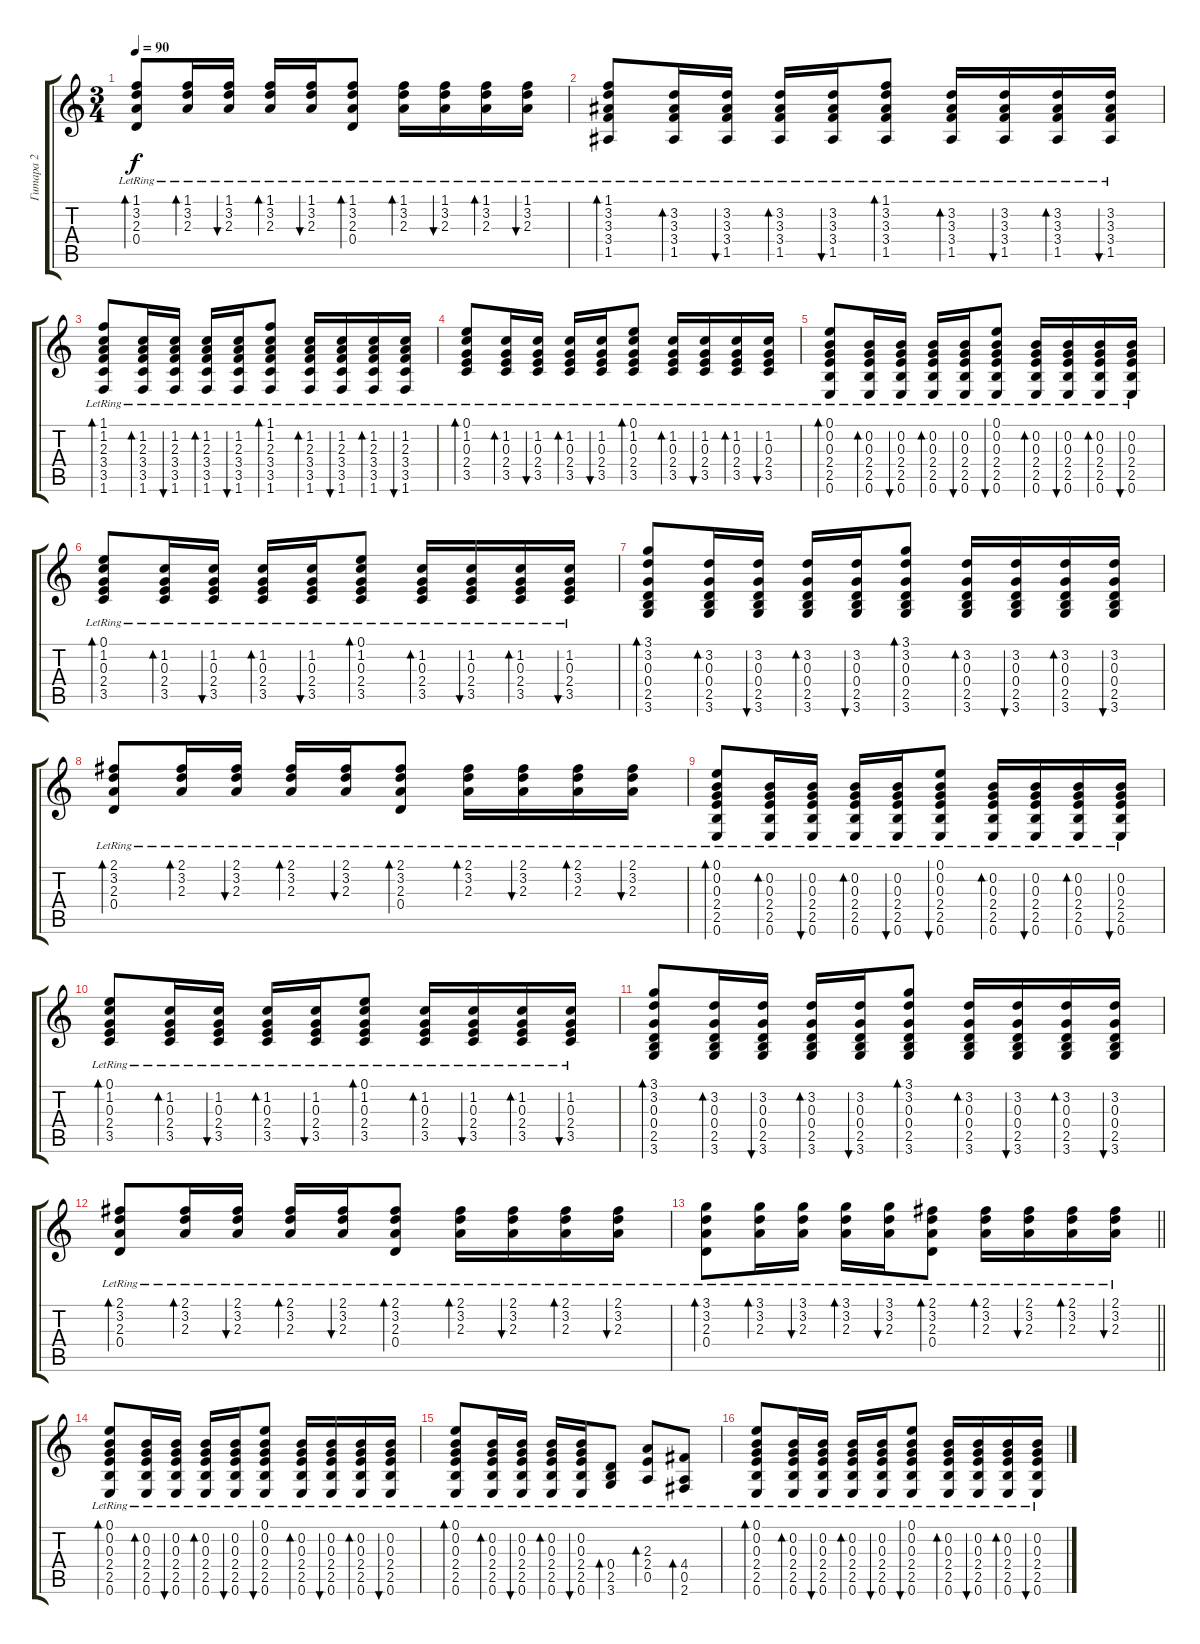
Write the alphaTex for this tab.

\track ("Гитара 2" "Гитара 2") {instrument acousticguitarsteel}
\staff {score tabs}
\tuning (E4 B3 G3 D3 A2 E2) {hide}
\ts (3 4)
\tempo 90
\clef g2
\ks c
(1.1{lr} 3.2{lr} 2.3{lr} 0.4{lr}).8{bd 60 dy f} (1.1{lr} 3.2{lr} 2.3{lr}).16{bd 60} (1.1{lr} 3.2{lr} 2.3{lr}).16{bu 60} (1.1{lr} 3.2{lr} 2.3{lr}).16{bd 60} (1.1{lr} 3.2{lr} 2.3{lr}).16{bu 60} (1.1{lr} 3.2{lr} 2.3{lr} 0.4{lr}).8{bd 60} (1.1{lr} 3.2{lr} 2.3{lr}).16{bd 60} (1.1{lr} 3.2{lr} 2.3{lr}).16{bu 60} (1.1{lr} 3.2{lr} 2.3{lr}).16{bd 60} (1.1{lr} 3.2{lr} 2.3{lr}).16{bu 60} |
(1.1{lr} 3.2{lr} 3.3{lr} 3.4{lr} 1.5{lr}).8{bd 60} (3.2{lr} 3.3{lr} 3.4{lr} 1.5{lr}).16{bd 60} (3.2{lr} 3.3{lr} 3.4{lr} 1.5{lr}).16{bu 60} (3.2{lr} 3.3{lr} 3.4{lr} 1.5{lr}).16{bd 60} (3.2{lr} 3.3{lr} 3.4{lr} 1.5{lr}).16{bu 60} (1.1{lr} 3.2{lr} 3.3{lr} 3.4{lr} 1.5{lr}).8{bd 60} (3.2{lr} 3.3{lr} 3.4{lr} 1.5{lr}).16{bd 60} (3.2{lr} 3.3{lr} 3.4{lr} 1.5{lr}).16{bu 60} (3.2{lr} 3.3{lr} 3.4{lr} 1.5{lr}).16{bd 60} (3.2{lr} 3.3{lr} 3.4{lr} 1.5{lr}).16{bu 60} |
(1.1{lr} 1.2{lr} 2.3{lr} 3.4{lr} 3.5{lr} 1.6).8{bd 60} (1.2{lr} 2.3{lr} 3.4{lr} 3.5{lr} 1.6).16{bd 60} (1.2{lr} 2.3{lr} 3.4{lr} 3.5{lr} 1.6).16{bu 60} (1.2{lr} 2.3{lr} 3.4{lr} 3.5{lr} 1.6).16{bd 60} (1.2{lr} 2.3{lr} 3.4{lr} 3.5{lr} 1.6).16{bu 60} (1.1{lr} 1.2{lr} 2.3{lr} 3.4{lr} 3.5{lr} 1.6).8{bd 60} (1.2{lr} 2.3{lr} 3.4{lr} 3.5{lr} 1.6).16{bd 60} (1.2{lr} 2.3{lr} 3.4{lr} 3.5{lr} 1.6).16{bu 60} (1.2{lr} 2.3{lr} 3.4{lr} 3.5{lr} 1.6).16{bd 60} (1.2{lr} 2.3{lr} 3.4{lr} 3.5{lr} 1.6).16{bu 60} |
(0.1{lr} 1.2{lr} 0.3{lr} 2.4{lr} 3.5{lr}).8{bd 60} (1.2{lr} 0.3{lr} 2.4{lr} 3.5{lr}).16{bd 60} (1.2{lr} 0.3{lr} 2.4{lr} 3.5{lr}).16{bu 60} (1.2{lr} 0.3{lr} 2.4{lr} 3.5{lr}).16{bd 60} (1.2{lr} 0.3{lr} 2.4{lr} 3.5{lr}).16{bu 60} (0.1{lr} 1.2{lr} 0.3{lr} 2.4{lr} 3.5{lr}).8{bd 60} (1.2{lr} 0.3{lr} 2.4{lr} 3.5{lr}).16{bd 60} (1.2{lr} 0.3{lr} 2.4{lr} 3.5{lr}).16{bu 60} (1.2{lr} 0.3{lr} 2.4{lr} 3.5{lr}).16{bd 60} (1.2{lr} 0.3{lr} 2.4{lr} 3.5{lr}).16{bu 60} |
(0.1{lr} 0.2{lr} 0.3{lr} 2.4{lr} 2.5{lr} 0.6{lr}).8{bd 60} (0.2{lr} 0.3{lr} 2.4{lr} 2.5{lr} 0.6{lr}).16{bd 60} (0.2{lr} 0.3{lr} 2.4{lr} 2.5{lr} 0.6{lr}).16{bu 60} (0.2{lr} 0.3{lr} 2.4{lr} 2.5{lr} 0.6{lr}).16{bd 60} (0.2{lr} 0.3{lr} 2.4{lr} 2.5{lr} 0.6{lr}).16{bu 60} (0.1{lr} 0.2{lr} 0.3{lr} 2.4{lr} 2.5{lr} 0.6{lr}).8{bu 60} (0.2{lr} 0.3{lr} 2.4{lr} 2.5{lr} 0.6{lr}).16{bd 60} (0.2{lr} 0.3{lr} 2.4{lr} 2.5{lr} 0.6{lr}).16{bu 60} (0.2{lr} 0.3{lr} 2.4{lr} 2.5{lr} 0.6{lr}).16{bd 60} (0.2{lr} 0.3{lr} 2.4{lr} 2.5{lr} 0.6{lr}).16{bu 60} |
(0.1{lr} 1.2{lr} 0.3{lr} 2.4{lr} 3.5{lr}).8{bd 60} (1.2{lr} 0.3{lr} 2.4{lr} 3.5{lr}).16{bd 60} (1.2{lr} 0.3{lr} 2.4{lr} 3.5{lr}).16{bu 60} (1.2{lr} 0.3{lr} 2.4{lr} 3.5{lr}).16{bd 60} (1.2{lr} 0.3{lr} 2.4{lr} 3.5{lr}).16{bu 60} (0.1{lr} 1.2{lr} 0.3{lr} 2.4{lr} 3.5{lr}).8{bd 60} (1.2{lr} 0.3{lr} 2.4{lr} 3.5{lr}).16{bd 60} (1.2{lr} 0.3{lr} 2.4{lr} 3.5{lr}).16{bu 60} (1.2{lr} 0.3{lr} 2.4{lr} 3.5{lr}).16{bd 60} (1.2{lr} 0.3{lr} 2.4{lr} 3.5{lr}).16{bu 60} |
(3.1 3.2 0.3 0.4 2.5 3.6).8{bd 60} (3.2 0.3 0.4 2.5 3.6).16{bd 60} (3.2 0.3 0.4 2.5 3.6).16{bu 60} (3.2 0.3 0.4 2.5 3.6).16{bd 60} (3.2 0.3 0.4 2.5 3.6).16{bu 60} (3.1 3.2 0.3 0.4 2.5 3.6).8{bd 60} (3.2 0.3 0.4 2.5 3.6).16{bd 60} (3.2 0.3 0.4 2.5 3.6).16{bu 60} (3.2 0.3 0.4 2.5 3.6).16{bd 60} (3.2 0.3 0.4 2.5 3.6).16{bu 60} |
(2.1{lr} 3.2{lr} 2.3{lr} 0.4{lr}).8{bd 60} (2.1{lr} 3.2{lr} 2.3{lr}).16{bd 60} (2.1{lr} 3.2{lr} 2.3{lr}).16{bu 60} (2.1{lr} 3.2{lr} 2.3{lr}).16{bd 60} (2.1{lr} 3.2{lr} 2.3{lr}).16{bu 60} (2.1{lr} 3.2{lr} 2.3{lr} 0.4{lr}).8{bd 60} (2.1{lr} 3.2{lr} 2.3{lr}).16{bd 60} (2.1{lr} 3.2{lr} 2.3{lr}).16{bu 60} (2.1 3.2{lr} 2.3{lr}).16{bd 60} (2.1{lr} 3.2{lr} 2.3{lr}).16{bu 60} |
(0.1{lr} 0.2{lr} 0.3{lr} 2.4{lr} 2.5{lr} 0.6{lr}).8{bd 60} (0.2{lr} 0.3{lr} 2.4{lr} 2.5{lr} 0.6{lr}).16{bd 60} (0.2{lr} 0.3{lr} 2.4{lr} 2.5{lr} 0.6{lr}).16{bu 60} (0.2{lr} 0.3{lr} 2.4{lr} 2.5{lr} 0.6{lr}).16{bd 60} (0.2{lr} 0.3{lr} 2.4{lr} 2.5{lr} 0.6{lr}).16{bu 60} (0.1{lr} 0.2{lr} 0.3{lr} 2.4{lr} 2.5{lr} 0.6{lr}).8{bu 60} (0.2{lr} 0.3{lr} 2.4{lr} 2.5{lr} 0.6{lr}).16{bd 60} (0.2{lr} 0.3{lr} 2.4{lr} 2.5{lr} 0.6{lr}).16{bu 60} (0.2{lr} 0.3{lr} 2.4{lr} 2.5{lr} 0.6{lr}).16{bd 60} (0.2{lr} 0.3{lr} 2.4{lr} 2.5{lr} 0.6{lr}).16{bu 60} |
(0.1{lr} 1.2{lr} 0.3{lr} 2.4{lr} 3.5{lr}).8{bd 60} (1.2{lr} 0.3{lr} 2.4{lr} 3.5{lr}).16{bd 60} (1.2{lr} 0.3{lr} 2.4{lr} 3.5{lr}).16{bu 60} (1.2{lr} 0.3{lr} 2.4{lr} 3.5{lr}).16{bd 60} (1.2{lr} 0.3{lr} 2.4{lr} 3.5{lr}).16{bu 60} (0.1{lr} 1.2{lr} 0.3{lr} 2.4{lr} 3.5{lr}).8{bd 60} (1.2{lr} 0.3{lr} 2.4{lr} 3.5{lr}).16{bd 60} (1.2{lr} 0.3{lr} 2.4{lr} 3.5{lr}).16{bu 60} (1.2{lr} 0.3{lr} 2.4{lr} 3.5{lr}).16{bd 60} (1.2{lr} 0.3{lr} 2.4{lr} 3.5{lr}).16{bu 60} |
(3.1 3.2 0.3 0.4 2.5 3.6).8{bd 60} (3.2 0.3 0.4 2.5 3.6).16{bd 60} (3.2 0.3 0.4 2.5 3.6).16{bu 60} (3.2 0.3 0.4 2.5 3.6).16{bd 60} (3.2 0.3 0.4 2.5 3.6).16{bu 60} (3.1 3.2 0.3 0.4 2.5 3.6).8{bd 60} (3.2 0.3 0.4 2.5 3.6).16{bd 60} (3.2 0.3 0.4 2.5 3.6).16{bu 60} (3.2 0.3 0.4 2.5 3.6).16{bd 60} (3.2 0.3 0.4 2.5 3.6).16{bu 60} |
(2.1{lr} 3.2{lr} 2.3{lr} 0.4{lr}).8{bd 60} (2.1{lr} 3.2{lr} 2.3{lr}).16{bd 60} (2.1{lr} 3.2{lr} 2.3{lr}).16{bu 60} (2.1{lr} 3.2{lr} 2.3{lr}).16{bd 60} (2.1{lr} 3.2{lr} 2.3{lr}).16{bu 60} (2.1{lr} 3.2{lr} 2.3{lr} 0.4{lr}).8{bd 60} (2.1{lr} 3.2{lr} 2.3{lr}).16{bd 60} (2.1{lr} 3.2{lr} 2.3{lr}).16{bu 60} (2.1 3.2{lr} 2.3{lr}).16{bd 60} (2.1{lr} 3.2{lr} 2.3{lr}).16{bu 60} |
\barLineRight lightlight
(3.1{lr} 3.2{lr} 2.3{lr} 0.4{lr}).8{bd 60} (3.1{lr} 3.2{lr} 2.3{lr}).16{bd 60} (3.1{lr} 3.2{lr} 2.3{lr}).16{bu 60} (3.1{lr} 3.2{lr} 2.3{lr}).16{bd 60} (3.1{lr} 3.2{lr} 2.3{lr}).16{bu 60} (2.1{lr} 3.2{lr} 2.3{lr} 0.4{lr}).8{bd 60} (2.1{lr} 3.2{lr} 2.3{lr}).16{bd 60} (2.1{lr} 3.2{lr} 2.3{lr}).16{bu 60} (2.1 3.2{lr} 2.3{lr}).16{bd 60} (2.1{lr} 3.2{lr} 2.3{lr}).16{bu 60} |
(0.1{lr} 0.2{lr} 0.3{lr} 2.4{lr} 2.5{lr} 0.6{lr}).8{bd 60} (0.2{lr} 0.3{lr} 2.4{lr} 2.5{lr} 0.6{lr}).16{bd 60} (0.2{lr} 0.3{lr} 2.4{lr} 2.5{lr} 0.6{lr}).16{bu 60} (0.2{lr} 0.3{lr} 2.4{lr} 2.5{lr} 0.6{lr}).16{bd 60} (0.2{lr} 0.3{lr} 2.4{lr} 2.5{lr} 0.6{lr}).16{bu 60} (0.1{lr} 0.2{lr} 0.3{lr} 2.4{lr} 2.5{lr} 0.6{lr}).8{bu 60} (0.2{lr} 0.3{lr} 2.4{lr} 2.5{lr} 0.6{lr}).16{bd 60} (0.2{lr} 0.3{lr} 2.4{lr} 2.5{lr} 0.6{lr}).16{bu 60} (0.2{lr} 0.3{lr} 2.4{lr} 2.5{lr} 0.6{lr}).16{bd 60} (0.2{lr} 0.3{lr} 2.4{lr} 2.5{lr} 0.6{lr}).16{bu 60} |
(0.1{lr} 0.2{lr} 0.3{lr} 2.4{lr} 2.5{lr} 0.6{lr}).8{bd 60} (0.2{lr} 0.3{lr} 2.4{lr} 2.5{lr} 0.6{lr}).16{bd 60} (0.2{lr} 0.3{lr} 2.4{lr} 2.5{lr} 0.6{lr}).16{bu 60} (0.2{lr} 0.3{lr} 2.4{lr} 2.5{lr} 0.6{lr}).16{bd 60} (0.2{lr} 0.3{lr} 2.4{lr} 2.5{lr} 0.6{lr}).16{bu 60} (0.4{lr} 2.5{lr} 3.6{lr}).8{bd 60} (2.3{lr} 2.4{lr} 0.5{lr}).8{bd 60} (4.4{lr} 0.5{lr} 2.6{lr}).8{bd 60} |
(0.1{lr} 0.2{lr} 0.3{lr} 2.4{lr} 2.5{lr} 0.6{lr}).8{bd 60} (0.2{lr} 0.3{lr} 2.4{lr} 2.5{lr} 0.6{lr}).16{bd 60} (0.2{lr} 0.3{lr} 2.4{lr} 2.5{lr} 0.6{lr}).16{bu 60} (0.2{lr} 0.3{lr} 2.4{lr} 2.5{lr} 0.6{lr}).16{bd 60} (0.2{lr} 0.3{lr} 2.4{lr} 2.5{lr} 0.6{lr}).16{bu 60} (0.1{lr} 0.2{lr} 0.3{lr} 2.4{lr} 2.5{lr} 0.6{lr}).8{bu 60} (0.2{lr} 0.3{lr} 2.4{lr} 2.5{lr} 0.6{lr}).16{bd 60} (0.2{lr} 0.3{lr} 2.4{lr} 2.5{lr} 0.6{lr}).16{bu 60} (0.2{lr} 0.3{lr} 2.4{lr} 2.5{lr} 0.6{lr}).16{bd 60} (0.2{lr} 0.3{lr} 2.4{lr} 2.5{lr} 0.6{lr}).16{bu 60}
